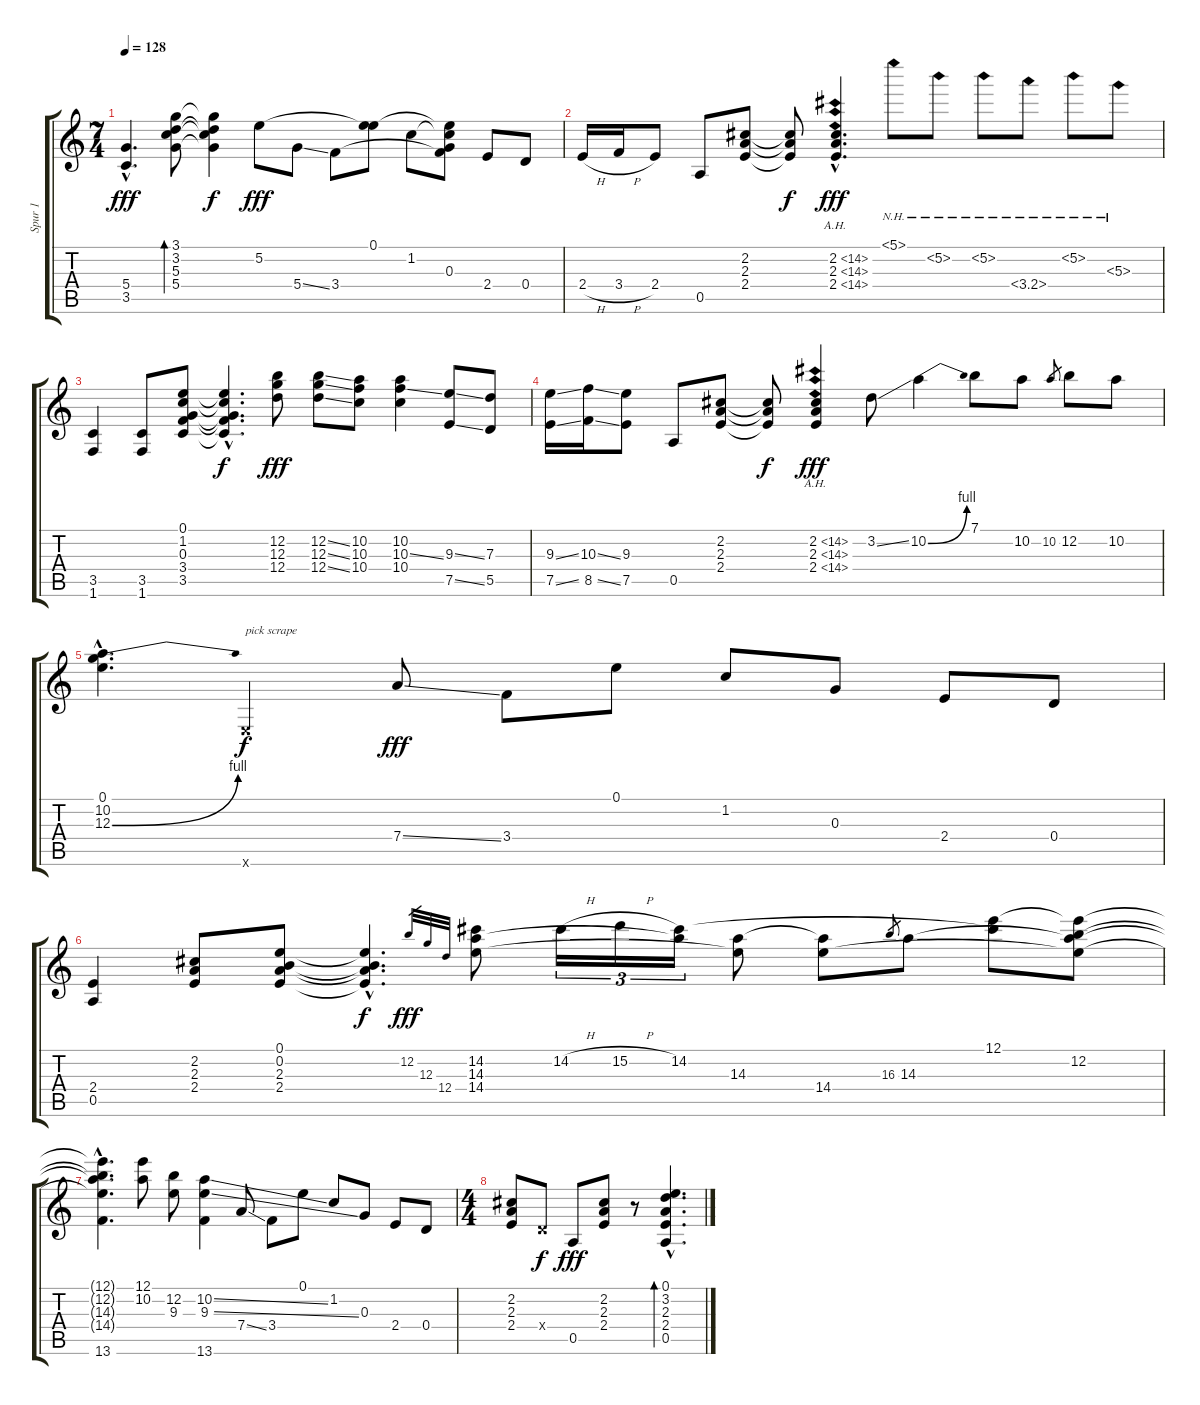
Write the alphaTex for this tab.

\track ("Spur 1" "Spur 1") {instrument distortionguitar}
\staff {score tabs}
\tuning (E4 B3 G3 D3 A2 E2) {hide}
\ts (7 4)
\tempo 128
\clef g2
\ks c
(5.4{hac} 3.5{hac}).4{d dy fff} (3.1 3.2 5.3 5.4).8{bd 240} (3.1{t} 3.2{t} 5.3{t} 5.4{t}).4{dy f} 5.2.8{dy fff} 5.4{ss}.8 3.4.8 (0.1 5.2{t}).8 1.2.8 (0.1{t} 1.2{t} 0.3 3.4{t}).8 2.4.8 0.4.8 |
2.4{h}.16 3.4{h}.16 2.4.8 0.5.8 (2.2 2.3 2.4).8 (2.2{t} 2.3{t} 2.4{t}).8{dy f} (2.2{ah 12 hac} 2.3{ah 12 hac} 2.4{ah 12 hac}).4{d dy fff} 5.1{nh}.8 5.2{nh}.8 5.2{nh}.8 3.4{nh}.8 5.2{nh}.8 5.3{nh}.8 |
(3.5 1.6).4 (3.5 1.6).8 (0.1 1.2 0.3 3.4 3.5).8 (0.1{hac t} 1.2{hac t} 0.3{hac t} 3.4{hac t} 3.5{hac t}).4{d dy f} (12.2 12.3 12.4).8{dy fff} (12.2{ss} 12.3{ss} 12.4{ss}).8 (10.2 10.3 10.4).8 (10.2 10.3{ss} 10.4).4 (9.3{ss} 7.5{ss}).8 (7.3 5.5).8 |
(9.3{ss} 7.5{ss}).16 (10.3{ss} 8.5{ss}).16 (9.3 7.5).8 0.5.8 (2.2 2.3 2.4).8 (2.2{t} 2.3{t} 2.4{t}).8{dy f} (2.2{ah 12} 2.3{ah 12} 2.4{ah 12}).4{dy fff} 3.2{ss}.8 10.2{be (bend 0 0 60 4)}.4 7.1.8 10.2.8 10.2.8{gr} 12.2.8 10.2.8 |
(0.1{hac} 10.2{hac} 12.3{be (bend 0 0 60 4) hac}).4{d} 0.6{x}.2{txt "pick scrape" dy f} 7.4{ss}.8{dy fff} 3.4.8 0.1.8 1.2.8 0.3.8 2.4.8 0.4.8 |
(2.4 0.5).4 (2.2 2.3 2.4).8 (0.1 0.2 2.3 2.4).8 (0.1{hac t} 0.2{hac t} 2.3{hac t} 2.4{hac t}).4{d dy f} 12.2.32{gr dy fff} 12.3.32{gr} 12.4.32{gr} (14.2 14.3 14.4).8 14.2{h}.16{tu (3 2)} 15.2{h}.16{tu (3 2)} (14.2 14.3{t}).16{tu (3 2)} (14.3 14.4{t}).8 (14.3{t} 14.4).8 16.3.8{gr} 14.3.8 (12.1 14.2{t}).8 (12.1{t} 12.2 14.3{t} 14.4{t}).8 |
(12.1{hac t} 12.2{hac t} 14.3{hac t} 14.4{hac t} 13.6{hac}).4{d} (12.1 10.2).8 (12.2 9.3).8 (10.2{ss} 9.3{ss} 13.6).4 7.4{ss}.8 3.4.8 0.1.8 1.2.8 0.3.8 2.4.8 0.4.8 |
\ts (4 4)
(2.2 2.3 2.4).8 0.4{x}.8{dy f} 0.5.8{dy fff} (2.2 2.3 2.4).8 r.8 (0.1{hac} 3.2{hac} 2.3{hac} 2.4{hac} 0.5{hac}).4{d bd 240}
